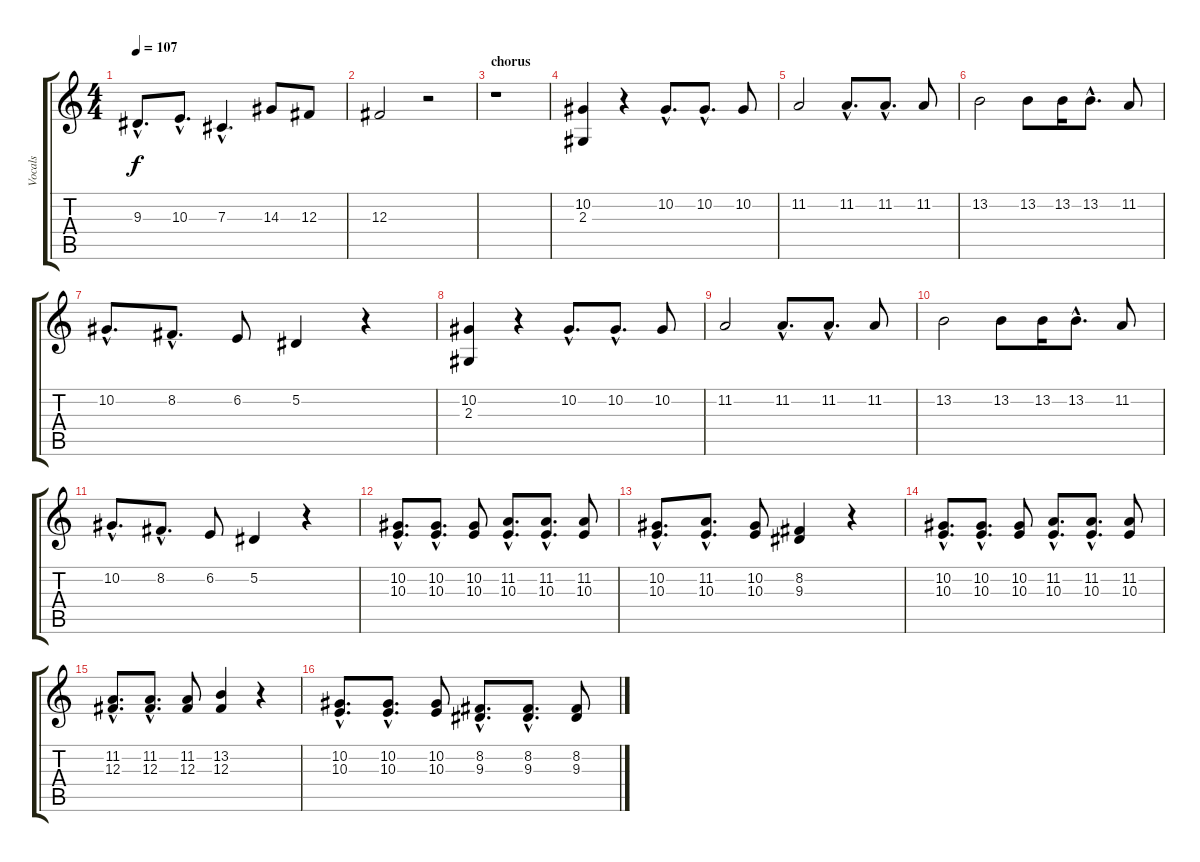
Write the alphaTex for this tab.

\track ("Vocals" "Vocals") {instrument lead2sawtooth}
\staff {score tabs}
\tuning (Eb4 Bb3 Gb3 Db3 Ab2 Eb2) {hide}
\ts (4 4)
\tempo 107
\clef g2
\ks c
9.3{hac}.8{d dy f} 10.3{hac}.8{d} 7.3{hac}.4{d} 14.3.8 12.3.8 |
12.3.2 r.2 |
\section ("" "chorus")
r.1 |
(10.2 2.3).4 r.4 10.2{hac}.8{d} 10.2{hac}.8{d} 10.2.8 |
11.2.2 11.2{hac}.8{d} 11.2{hac}.8{d} 11.2.8 |
13.2.2 13.2.8 13.2.16 13.2{hac}.8{d} 11.2.8 |
10.2{hac}.8{d} 8.2{hac}.8{d} 6.2.8 5.2.4 r.4 |
(10.2 2.3).4 r.4 10.2{hac}.8{d} 10.2{hac}.8{d} 10.2.8 |
11.2.2 11.2{hac}.8{d} 11.2{hac}.8{d} 11.2.8 |
13.2.2 13.2.8 13.2.16 13.2{hac}.8{d} 11.2.8 |
10.2{hac}.8{d} 8.2{hac}.8{d} 6.2.8 5.2.4 r.4 |
(10.2{hac} 10.3{hac}).8{d} (10.2{hac} 10.3{hac}).8{d} (10.2 10.3).8 (11.2{hac} 10.3{hac}).8{d} (11.2{hac} 10.3{hac}).8{d} (11.2 10.3).8 |
(10.2{hac} 10.3{hac}).8{d} (11.2{hac} 10.3{hac}).8{d} (10.2 10.3).8 (8.2 9.3).4 r.4 |
(10.2{hac} 10.3{hac}).8{d} (10.2{hac} 10.3{hac}).8{d} (10.2 10.3).8 (11.2{hac} 10.3{hac}).8{d} (11.2{hac} 10.3{hac}).8{d} (11.2 10.3).8 |
(11.2{hac} 12.3{hac}).8{d} (11.2{hac} 12.3{hac}).8{d} (11.2 12.3).8 (13.2 12.3).4 r.4 |
(10.2{hac} 10.3{hac}).8{d} (10.2{hac} 10.3{hac}).8{d} (10.2 10.3).8 (8.2{hac} 9.3{hac}).8{d} (8.2{hac} 9.3{hac}).8{d} (8.2 9.3).8
